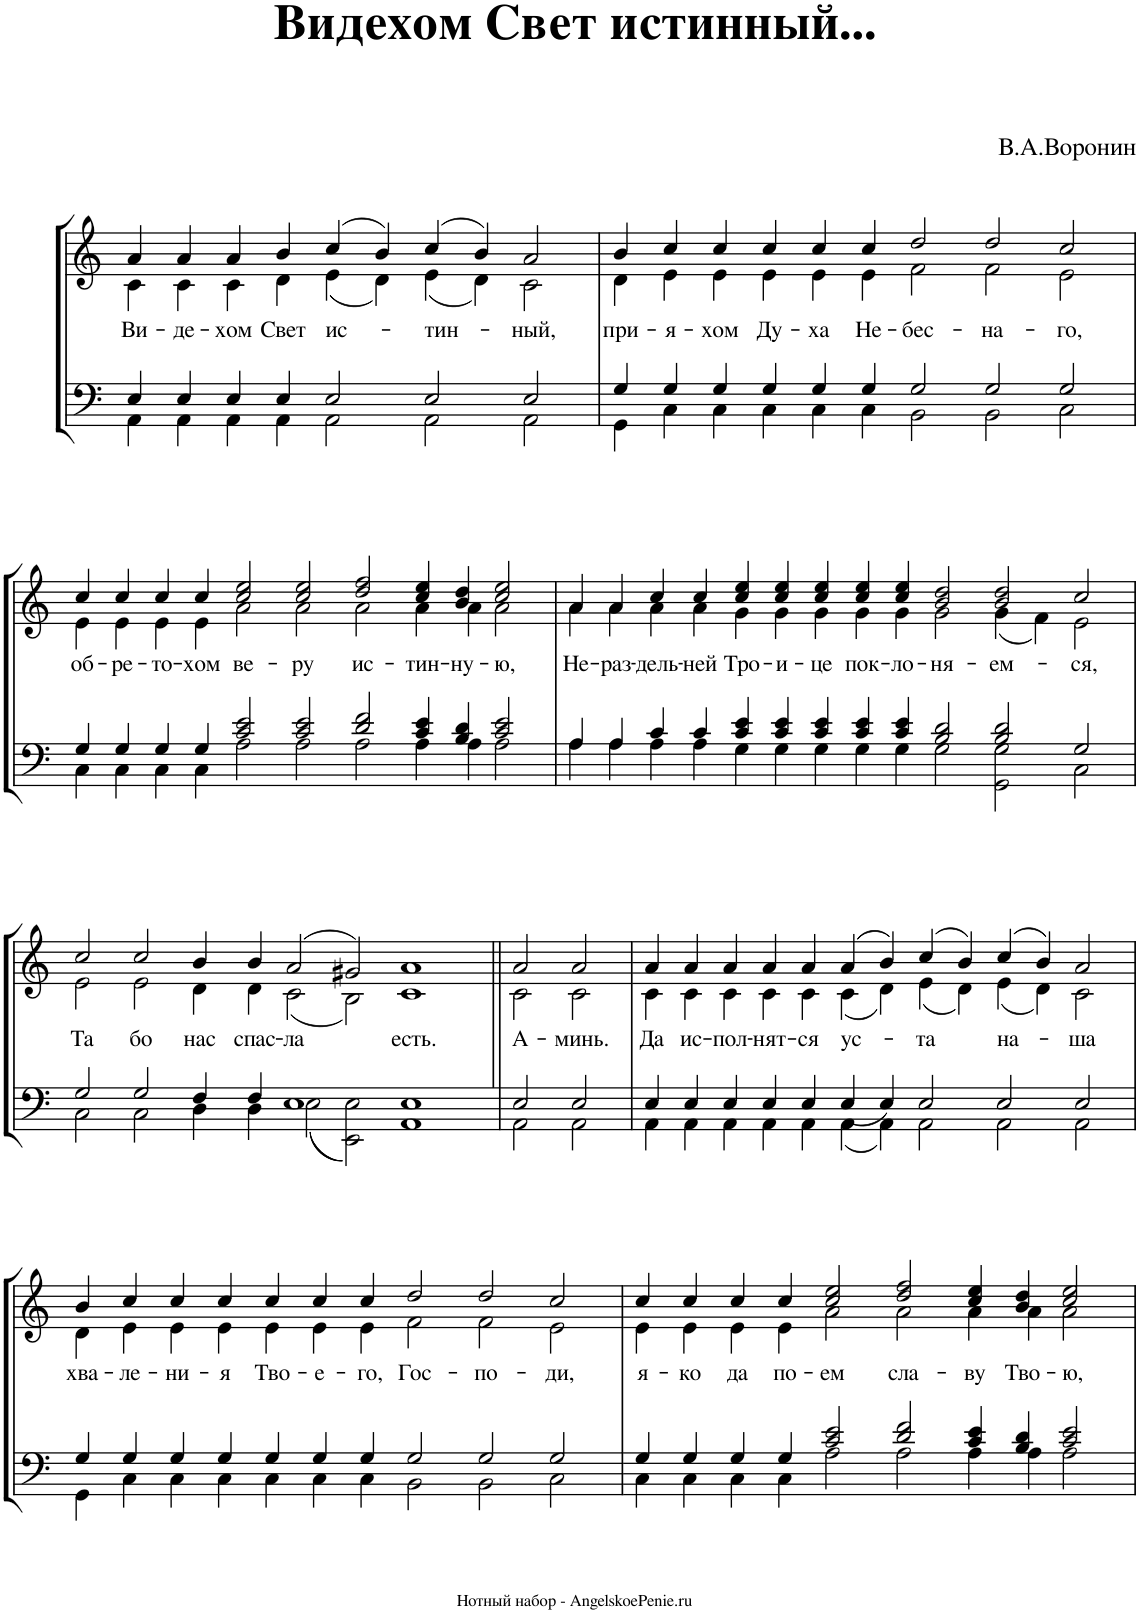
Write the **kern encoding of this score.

**kern	**kern	**text
*part1	*part1	*part1
*staff2	*staff1	*staff1
*I"Piano	*	*
*I'Pno.	*	*
*clefF4	*clefG2	*
*k[]	*k[]	*
*M18/4	*M18/4	*
=1	=1	=1
*^	*	*
*	*^	*	*
!	!	!	!	!LO:LY:b
*	*	*	*^	*
0ryy	4E/	4AA\	4a/	4c\	Ви-
!	!	!	!	!	!LO:LY:b
.	4E/	4AA\	4a/	4c\	-де-
!	!	!	!	!	!LO:LY:b
.	4E/	4AA\	4a/	4c\	-хом
!	!	!	!	!	!LO:LY:b
.	4E/	4AA\	4b/	4d\	Свет
!	!	!	!	!	!LO:LY:b
.	2E/	2AA\	(4cc/	(4e\	ис-
.	.	.	4b/)	4d\)	.
!	!	!	!	!	!LO:LY:b
.	2E/	2AA\	(4cc/	(4e\	-тин-
.	.	.	4b/)	4d\)	.
!	!	!	!	!	!LO:LY:b
2ryy	2E/	2AA\	2a/	2c\	-ный,
=2	=2	=2	=2	=2	=2
!	!	!	!	!	!LO:LY:b
0ryy	4G/	4GG\	4b/	4d\	при-
!	!	!	!	!	!LO:LY:b
.	4G/	4C\	4cc/	4e\	-я-
!	!	!	!	!	!LO:LY:b
.	4G/	4C\	4cc/	4e\	-хом
!	!	!	!	!	!LO:LY:b
.	4G/	4C\	4cc/	4e\	Ду-
!	!	!	!	!	!LO:LY:b
.	4G/	4C\	4cc/	4e\	-ха
!	!	!	!	!	!LO:LY:b
.	4G/	4C\	4cc/	4e\	Не-
!	!	!	!	!	!LO:LY:b
.	2G/	2BB\	2dd/	2f\	-бес-
!	!	!	!	!	!LO:LY:b
1ryy	2G/	2BB\	2dd/	2f\	-на-
!	!	!	!	!	!LO:LY:b
.	2G/	2C\	2cc/	2e\	-го,
!!LO:LB:g=z	!!
=3	=3	=3	=3	=3	=3
!	!	!	!	!	!LO:LY:b
0ryy	4G/	4C\	4cc/	4e\	об-
!	!	!	!	!	!LO:LY:b
.	4G/	4C\	4cc/	4e\	-ре-
!	!	!	!	!	!LO:LY:b
.	4G/	4C\	4cc/	4e\	-то-
!	!	!	!	!	!LO:LY:b
.	4G/	4C\	4cc/	4e\	-хом
!	!	!	!	!	!LO:LY:b
.	2c/ 2e/	2A\	2cc/ 2ee/	2a\	ве-
!	!	!	!	!	!LO:LY:b
.	2c/ 2e/	2A\	2cc/ 2ee/	2a\	-ру
!	!	!	!	!	!LO:LY:b
1ryy	2d/ 2f/	2A\	2dd/ 2ff/	2a\	ис-
!	!	!	!	!	!LO:LY:b
.	4c/ 4e/	4A\	4cc/ 4ee/	4a\	-тин-
!	!	!	!	!	!LO:LY:b
.	4B/ 4d/	4A\	4b/ 4dd/	4a\	-ну-
!	!	!	!	!	!LO:LY:b
2ryy	2c/ 2e/	2A\	2cc/ 2ee/	2a\	-ю,
=4	=4	=4	=4	=4	=4
!	!	!	!	!	!LO:LY:b
4ryy	4A/	4A\	4a/	4a\	Не-
!	!	!	!	!	!LO:LY:b
0ryy	4A/	4A\	4a/	4a\	-раз-
!	!	!	!	!	!LO:LY:b
.	4c/	4A\	4cc/	4a\	-дель-
!	!	!	!	!	!LO:LY:b
.	4c/	4A\	4cc/	4a\	-ней
!	!	!	!	!	!LO:LY:b
.	4c/ 4e/	4G\	4cc/ 4ee/	4g\	Тро-
!	!	!	!	!	!LO:LY:b
.	4c/ 4e/	4G\	4cc/ 4ee/	4g\	-и-
!	!	!	!	!	!LO:LY:b
.	4c/ 4e/	4G\	4cc/ 4ee/	4g\	-це
!	!	!	!	!	!LO:LY:b
.	4c/ 4e/	4G\	4cc/ 4ee/	4g\	пок-
!	!	!	!	!	!LO:LY:b
.	4c/ 4e/	4G\	4cc/ 4ee/	4g\	-ло-
!	!	!	!	!	!LO:LY:b
1.ryy	2B/ 2d/	2G\	2b/ 2dd/	2g\	-ня-
!	!	!	!	!	!LO:LY:b
.	2B/ 2d/	2GG\ 2G\	2b/ 2dd/	(4g\	-ем-
.	.	.	.	4f\)	.
!	!	!	!	!	!LO:LY:b
.	2G/	2C\	2cc/	2e\	-ся,
!!LO:LB:g=z	!!
=5	=5	=5	=5	=5	=5
!	!	!	!	!	!LO:LY:b
2ryy	2G/	2C\	2cc/	2e\	Та
!	!	!	!	!	!LO:LY:b
2ryy	2G/	2C\	2cc/	2e\	бо
!	!	!	!	!	!LO:LY:b
1ryy	4F/	4D\	4b/	4d\	нас
!	!	!	!	!	!LO:LY:b
.	4F/	4D\	4b/	4d\	спас-
!	!	!	!	!	!LO:LY:b
.	1E	2E\	(2a/	(2c\	-ла
1.ryy	.	2EE\ 2E\	2g#X/)	2B\)	.
!	!	!	!	!	!LO:LY:b
.	1E	1AA	1a	1c	есть.
=6||	=6||	=6||	=6||	=6||	=6||
!	!	!	!	!	!LO:LY:b
00ryy	2E/	2AA\	2a/	2c\	А-
!	!	!	!	!	!LO:LY:b
.	2E/	2AA\	2a/	2c\	-минь.
.	2%7ryy	2%7ryy	2%7ryy	2%7ryy	.
2ryy	.	.	.	.	.
=7	=7	=7	=7	=7	=7
!	!	!	!	!	!LO:LY:b
00ryy	4E/	4AA\	4a/	4c\	Да
!	!	!	!	!	!LO:LY:b
.	4E/	4AA\	4a/	4c\	ис-
!	!	!	!	!	!LO:LY:b
.	4E/	4AA\	4a/	4c\	-пол-
!	!	!	!	!	!LO:LY:b
.	4E/	4AA\	4a/	4c\	-нят-
!	!	!	!	!	!LO:LY:b
.	4E/	4AA\	4a/	4c\	-ся
!	!	!	!	!	!LO:LY:b
.	4E/	4AA\	(4a/	(4c\	ус-
.	4E/	4AA\	4b/)	4d\)	.
!	!	!	!	!	!LO:LY:b
.	2E/	2AA\	(4cc/	(4e\	-та
.	.	.	4b/)	4d\)	.
!	!	!	!	!	!LO:LY:b
.	2E/	2AA\	(4cc/	(4e\	на-
.	.	.	4b/)	4d\)	.
!	!	!	!	!	!LO:LY:b
.	2E/	2AA\	2a/	2c\	-ша
.	1ryy	1ryy	1ryy	1ryy	.
2ryy	.	.	.	.	.
.	4ryy	4ryy	4ryy	4ryy	.
!!LO:LB:g=z	!!
=8	=8	=8	=8	=8	=8
!	!	!	!	!	!LO:LY:b
1..ryy	4G/	4GG\	4b/	4d\	хва-
!	!	!	!	!	!LO:LY:b
.	4G/	4C\	4cc/	4e\	-ле-
!	!	!	!	!	!LO:LY:b
.	4G/	4C\	4cc/	4e\	-ни-
!	!	!	!	!	!LO:LY:b
.	4G/	4C\	4cc/	4e\	-я
!	!	!	!	!	!LO:LY:b
.	4G/	4C\	4cc/	4e\	Тво-
!	!	!	!	!	!LO:LY:b
.	4G/	4C\	4cc/	4e\	-е-
!	!	!	!	!	!LO:LY:b
.	4G/	4C\	4cc/	4e\	-го,
!	!	!	!	!	!LO:LY:b
1ryy	2G/	2BB\	2dd/	2f\	Гос-
!	!	!	!	!	!LO:LY:b
.	2G/	2BB\	2dd/	2f\	-по-
!	!	!	!	!	!LO:LY:b
2ryy	2G/	2C\	2cc/	2e\	-ди,
=9	=9	=9	=9	=9	=9
!	!	!	!	!	!LO:LY:b
00ryy	4G/	4C\	4cc/	4e\	я-
!	!	!	!	!	!LO:LY:b
.	4G/	4C\	4cc/	4e\	-ко
!	!	!	!	!	!LO:LY:b
.	4G/	4C\	4cc/	4e\	да
!	!	!	!	!	!LO:LY:b
.	4G/	4C\	4cc/	4e\	по-
!	!	!	!	!	!LO:LY:b
.	2c/ 2e/	2A\	2cc/ 2ee/	2a\	-ем
!	!	!	!	!	!LO:LY:b
.	2d/ 2f/	2A\	2dd/ 2ff/	2a\	сла-
!	!	!	!	!	!LO:LY:b
.	4c/ 4e/	4A\	4cc/ 4ee/	4a\	-ву
!	!	!	!	!	!LO:LY:b
.	4B/ 4d/	4A\	4b/ 4dd/	4a\	Тво-
!	!	!	!	!	!LO:LY:b
.	2c/ 2e/	2A\	2cc/ 2ee/	2a\	-ю,
.	1.ryy	1.ryy	1.ryy	1.ryy	.
2ryy	.	.	.	.	.
*v	*v	*v	*	*	*
*	*v	*v	*
=	=	=
*-	*-	*-
